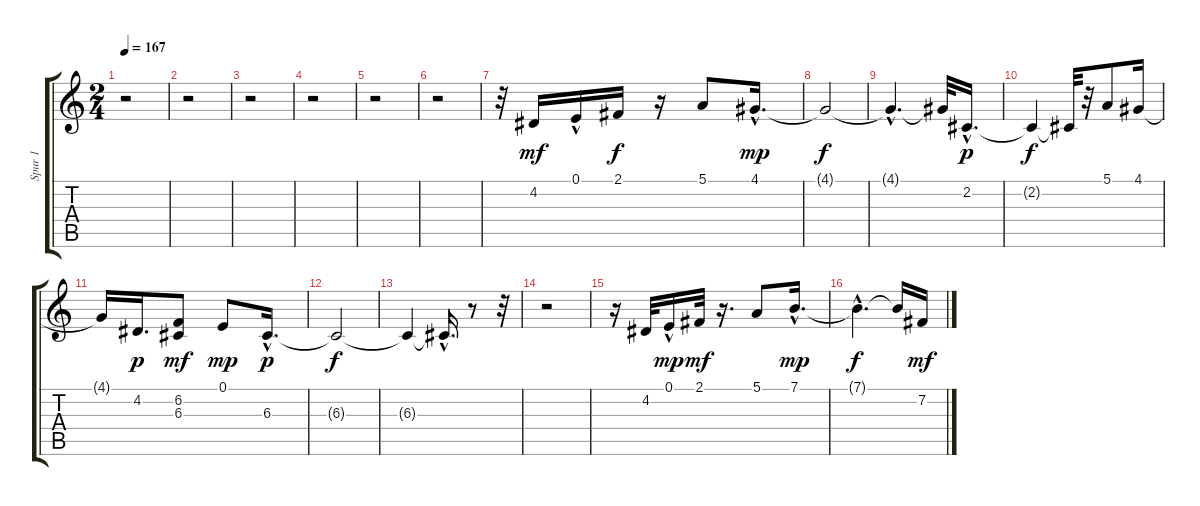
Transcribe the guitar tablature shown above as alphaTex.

\track ("Spur 1" "Spur 1") {instrument tangoaccordion}
\staff {score tabs}
\tuning (E4 B3 G3 D3 A2 E2) {hide}
\ts (2 4)
\tempo 167
\clef g2
\ks c
r.2{dy mf} |
r.2 |
r.2 |
r.2 |
r.2 |
r.2 |
r.32 4.2.16{volume 12 balance 8 instrument tangoaccordion} 0.1{hac}.16 2.1.16{dy f} r.16 5.1.8 4.1{hac}.16{d dy mp} |
4.1{t}.2{dy f} |
4.1{hac t}.4{d} 4.1{t}.32 2.2{hac}.16{d dy p} |
2.2{t}.4{dy f} 2.2{t}.32 r.32 5.1.8 4.1.16 |
4.1{t}.16 4.2.16{d dy p} (6.2 6.3).8{dy mf} 0.1.8{dy mp} 6.3{hac}.16{d dy p} |
6.3{t}.2{dy f} |
6.3{t}.4 6.3{hac t}.16{d} r.8 r.32 |
r.2 |
r.16 4.2.32 0.1{hac}.16{dy mp} 2.1.32{dy mf} r.16{d} 5.1.8 7.1{hac}.16{d dy mp} |
7.1{hac t}.4{d dy f} 7.1{t}.16 7.2.16{dy mf}
